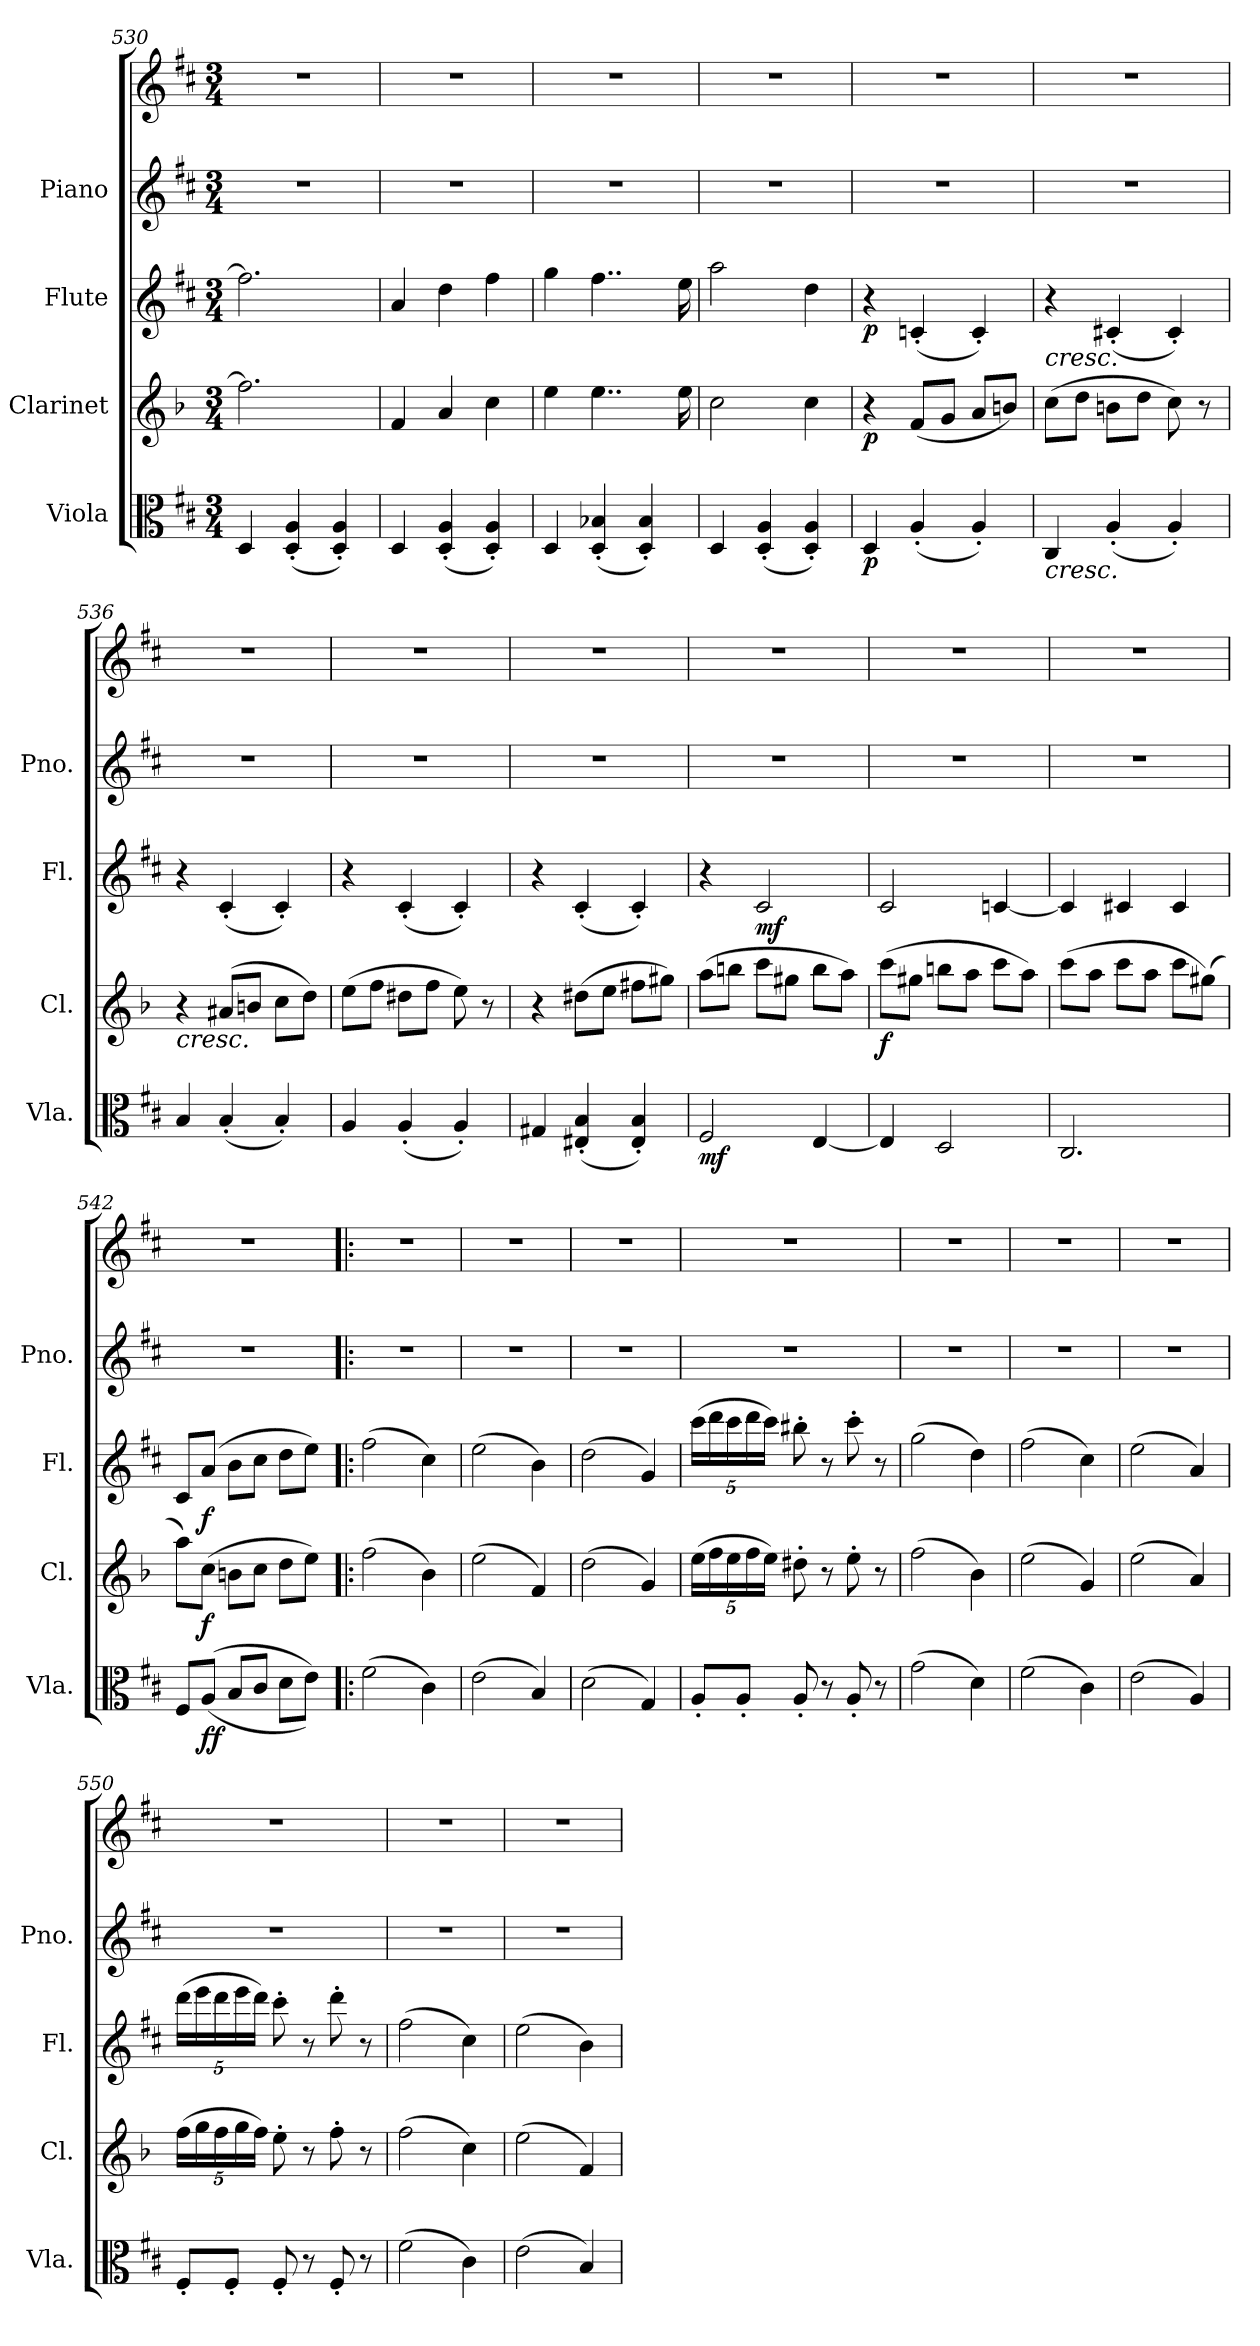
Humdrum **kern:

**kern	**dynam	**kern	**dynam	**kern	**dynam	**kern	**kern
*part4	*part4	*part3	*part3	*part2	*part2	*part1	*part1
*staff5	*staff5	*staff4	*staff4	*staff3	*staff3	*staff2	*staff1
*I"Viola	*	*I"Clarinet	*	*I"Flute	*	*I"Piano	*
*I'Vla.	*	*I'Cl.	*	*I'Fl.	*	*I'Pno.	*
*clefC3	*	*clefG2	*	*clefG2	*	*clefG2	*clefG2
*	*	*ITrd2c3	*	*	*	*	*
*k[f#c#]	*	*k[f#c#]	*	*k[f#c#]	*	*k[f#c#]	*k[f#c#]
*M3/4	*	*M3/4	*	*M3/4	*	*M3/4	*M3/4
=530	=530	=530	=530	=530	=530	=530	=530
4D/	.	2.dd\]	.	2.ff#\]	.	2.r	2.r
(<4D/' 4A/'	.	.	.	.	.	.	.
4D/' 4A/')	.	.	.	.	.	.	.
=531	=531	=531	=531	=531	=531	=531	=531
4D/	.	4d/	.	4a/	.	2.r	2.r
(<4D/' 4A/'	.	4f#/	.	4dd\	.	.	.
4D/' 4A/')	.	4a\	.	4ff#\	.	.	.
=532	=532	=532	=532	=532	=532	=532	=532
4D/	.	4cc#\	.	4gg\	.	2.r	2.r
(<4D/' 4B-X/'	.	4..cc#\	.	4..ff#\	.	.	.
4D/' 4B-/')	.	.	.	.	.	.	.
.	.	16cc#\	.	16ee\	.	.	.
!!LO:LB:g=z
=533	=533	=533	=533	=533	=533	=533	=533
4D/	.	2a\	.	2aa\	.	2.r	2.r
(<4D/' 4A/'	.	.	.	.	.	.	.
4D/' 4A/')	.	4a\	.	4dd\	.	.	.
=534	=534	=534	=534	=534	=534	=534	=534
!	!LO:DY:b	!	!LO:DY:b	!	!LO:DY:b	!	!
4D/	p	4r	p	4r	p	2.r	2.r
(<4A'/	.	(<8d/L	.	(<4cn'/	.	.	.
.	.	8e/J	.	.	.	.	.
4A'/)	.	8f#/L	.	4c'/)	.	.	.
.	.	8g#X/J)	.	.	.	.	.
=535	=535	=535	=535	=535	=535	=535	=535
!	!	!	!	!LO:TX:b:i:t=cresc.	!	!	!
!LO:TX:b:i:t=cresc.	!	!	!	!	!	!	!
4C#/	.	(>8a\L	.	4r	.	2.r	2.r
.	.	8b\J	.	.	.	.	.
(<4A'/	.	8g#X\L	.	(<4c#X'/	.	.	.
.	.	8b\J	.	.	.	.	.
4A'/)	.	8a\)	.	4c#'/)	.	.	.
.	.	8r	.	.	.	.	.
=536	=536	=536	=536	=536	=536	=536	=536
!	!	!LO:TX:b:i:t=cresc.	!	!	!	!	!
4B/	.	4r	.	4r	.	2.r	2.r
(<4B'/	.	(>8f##X/L	.	(<4c#'/	.	.	.
.	.	8g#X/J	.	.	.	.	.
4B'/)	.	8a\L	.	4c#'/)	.	.	.
.	.	8b\J)	.	.	.	.	.
=537	=537	=537	=537	=537	=537	=537	=537
4A/	.	(>8cc#\L	.	4r	.	2.r	2.r
.	.	8dd\J	.	.	.	.	.
(<4A'/	.	8b#X\L	.	(<4c#'/	.	.	.
.	.	8dd\J	.	.	.	.	.
4A'/)	.	8cc#\)	.	4c#'/)	.	.	.
.	.	8r	.	.	.	.	.
=538	=538	=538	=538	=538	=538	=538	=538
4G#X/	.	4r	.	4r	.	2.r	2.r
(<4E#X/' 4B/'	.	(>8b#X\L	.	(<4c#'/	.	.	.
.	.	8cc#\J	.	.	.	.	.
4E#/' 4B/')	.	8dd#X\L	.	4c#'/)	.	.	.
.	.	8ee#X\J)	.	.	.	.	.
!!LO:PB:g=z
=539	=539	=539	=539	=539	=539	=539	=539
!	!LO:DY:b	!	!	!	!	!	!
2F#/	mf	(>8ff#\L	.	4r	.	2.r	2.r
.	.	8gg#X\J	.	.	.	.	.
!	!	!	!	!	!LO:DY:b	!	!
.	.	8aa\L	.	2c#/	mf	.	.
.	.	8ee#X\J	.	.	.	.	.
[4E/	.	8gg#\L	.	.	.	.	.
.	.	8ff#\J)	.	.	.	.	.
=540	=540	=540	=540	=540	=540	=540	=540
!	!	!	!LO:DY:b	!	!	!	!
4E/]	.	(>8aa\L	f	2c#/	.	2.r	2.r
.	.	8ee#X\J	.	.	.	.	.
2D/	.	8gg#X\L	.	.	.	.	.
.	.	8ff#\J	.	.	.	.	.
.	.	8aa\L	.	[4cn/	.	.	.
.	.	8ff#\J)	.	.	.	.	.
=541	=541	=541	=541	=541	=541	=541	=541
2.C#/	.	(>8aa\L	.	4c/]	.	2.r	2.r
.	.	8ff#\J	.	.	.	.	.
.	.	8aa\L	.	4c#X/	.	.	.
.	.	8ff#\J	.	.	.	.	.
.	.	8aa\L	.	4c#/	.	.	.
.	.	(>8ee#X\J)	.	.	.	.	.
=542	=542	=542	=542	=542	=542	=542	=542
8F#/L	.	8ff#\L)	.	8c#/L	.	2.r	2.r
!	!LO:DY:b	!	!	!	!	!	!
!	!LO:DY:n=1:b	!	!LO:DY:b	!	!LO:DY:b	!	!
(>(>8A/J	f f	(>8a\J	f	(>8a/J	f	.	.
8B/L	.	8g#X\L	.	8b\L	.	.	.
8c#/J	.	8a\J	.	8cc#\J	.	.	.
8d\L	.	8b\L	.	8dd\L	.	.	.
8e\J))	.	8cc#\J)	.	8ee\J)	.	.	.
=543!|:	=543!|:	=543!|:	=543!|:	=543!|:	=543!|:	=543!|:	=543!|:
(>2f#\	.	(>2dd\	.	(>2ff#\	.	2.r	2.r
4c#\)	.	4g\)	.	4cc#\)	.	.	.
=544	=544	=544	=544	=544	=544	=544	=544
(>2e\	.	(>2cc#\	.	(>2ee\	.	2.r	2.r
4B/)	.	4d/)	.	4b\)	.	.	.
=545	=545	=545	=545	=545	=545	=545	=545
(>2d\	.	(>2b\	.	(>2dd\	.	2.r	2.r
4G/)	.	4e/)	.	4g/)	.	.	.
!!LO:LB:g=z
=546	=546	=546	=546	=546	=546	=546	=546
*	*	*Xbrackettup	*	*Xbrackettup	*	*	*
8A'/L	.	(>20cc#\LL	.	(>20ccc#\LL	.	2.r	2.r
.	.	20dd\	.	20ddd\	.	.	.
.	.	20cc#\	.	20ccc#\	.	.	.
8A'/J	.	.	.	.	.	.	.
.	.	20dd\	.	20ddd\	.	.	.
.	.	20cc#\JJ)	.	20ccc#\JJ)	.	.	.
8A'/	.	8b#X'\	.	8bb#X'\	.	.	.
8r	.	8r	.	8r	.	.	.
8A'/	.	8cc#'\	.	8ccc#'\	.	.	.
8r	.	8r	.	8r	.	.	.
=547	=547	=547	=547	=547	=547	=547	=547
(>2g\	.	(>2dd\	.	(>2gg\	.	2.r	2.r
4d\)	.	4g\)	.	4dd\)	.	.	.
=548	=548	=548	=548	=548	=548	=548	=548
(>2f#\	.	(>2cc#\	.	(>2ff#\	.	2.r	2.r
4c#\)	.	4e/)	.	4cc#\)	.	.	.
=549	=549	=549	=549	=549	=549	=549	=549
(>2e\	.	(>2cc#\	.	(>2ee\	.	2.r	2.r
4A/)	.	4f#/)	.	4a/)	.	.	.
=550	=550	=550	=550	=550	=550	=550	=550
8F#'/L	.	(>20dd\LL	.	(>20ddd\LL	.	2.r	2.r
.	.	20ee\	.	20eee\	.	.	.
.	.	20dd\	.	20ddd\	.	.	.
8F#'/J	.	.	.	.	.	.	.
.	.	20ee\	.	20eee\	.	.	.
.	.	20dd\JJ)	.	20ddd\JJ)	.	.	.
8F#'/	.	8cc#'\	.	8ccc#'\	.	.	.
8r	.	8r	.	8r	.	.	.
8F#'/	.	8dd'\	.	8ddd'\	.	.	.
8r	.	8r	.	8r	.	.	.
=551	=551	=551	=551	=551	=551	=551	=551
(>2f#\	.	(>2dd\	.	(>2ff#\	.	2.r	2.r
4c#\)	.	4a\)	.	4cc#\)	.	.	.
=552	=552	=552	=552	=552	=552	=552	=552
(>2e\	.	(>2cc#\	.	(>2ee\	.	2.r	2.r
4B/)	.	4d/)	.	4b\)	.	.	.
=	=	=	=	=	=	=	=
*-	*-	*-	*-	*-	*-	*-	*-
